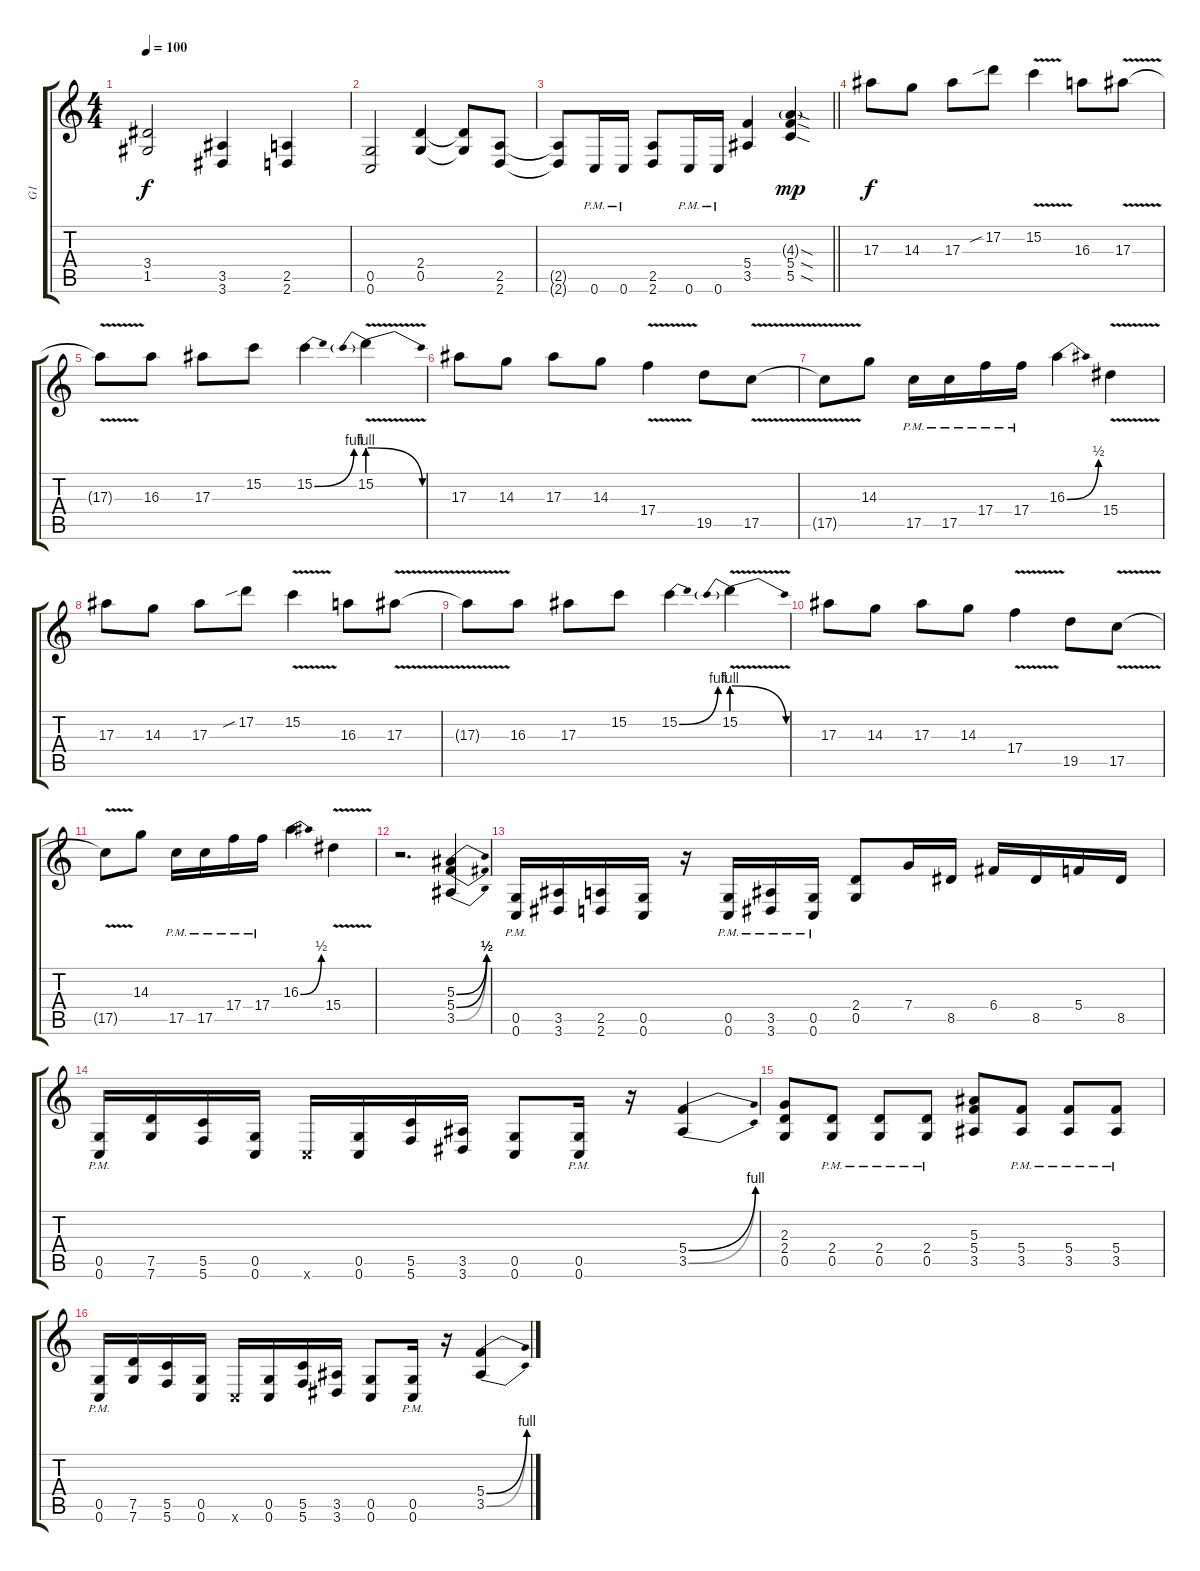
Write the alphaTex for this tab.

\track ("G1" "G1") {instrument distortionguitar}
\staff {score tabs}
\tuning (D4 A3 F3 C3 G2 C2) {hide}
\ts (4 4)
\tempo 100
\clef g2
\ks c
(3.4{t} 1.5{t}).2{dy f} (3.5 3.6).4 (2.5 2.6).4 |
(0.5 0.6).2 (2.4 0.5).4 (2.4{t} 0.5{t}).8 (2.5 2.6).8 |
\barLineRight lightlight
(2.5{t} 2.6{t}).8 0.6{pm}.16 0.6{pm}.16 (2.5 2.6).8 0.6{pm}.16 0.6{pm}.16 (5.4 3.5).4 (4.3{sod g} 5.4{sod} 5.5{sod}).4{dy mp} |
17.3.8{dy f} 14.3.8 17.3.8 17.2{sib}.8 15.2{v}.4 16.3.8 17.3{v}.8 |
17.3{t}.8 16.3.8 17.3.8 15.2.8 15.2{be (bend 0 0 60 4)}.4 15.2{be (prebendrelease 0 4 60 0) v}.4 |
17.3.8 14.3.8 17.3.8 14.3.8 17.4{v}.4 19.5.8 17.5{v}.8 |
17.5{t}.8 14.3.8 17.5{pm}.16 17.5{pm}.16 17.4{pm}.16 17.4{pm}.16 16.3{be (bend 0 0 60 2)}.4 15.4{v}.4 |
17.3.8 14.3.8 17.3.8 17.2{sib}.8 15.2{v}.4 16.3.8 17.3{v}.8 |
17.3{t}.8 16.3.8 17.3.8 15.2.8 15.2{be (bend 0 0 60 4)}.4 15.2{be (prebendrelease 0 4 60 0) v}.4 |
17.3.8 14.3.8 17.3.8 14.3.8 17.4{v}.4 19.5.8 17.5{v}.8 |
17.5{t}.8 14.3.8 17.5{pm}.16 17.5{pm}.16 17.4{pm}.16 17.4{pm}.16 16.3{be (bend 0 0 60 2)}.4 15.4{v}.4 |
r.2{d} (5.3{be (bend 0 0 60 2)} 5.4{be (bend 0 0 60 2)} 3.5{be (bend 0 0 60 2)}).4 |
(0.5{pm} 0.6{pm}).16 (3.5 3.6).16 (2.5 2.6).16 (0.5 0.6).16 r.16 (0.5{pm} 0.6{pm}).16 (3.5{pm} 3.6{pm}).16 (0.5{pm} 0.6{pm}).16 (2.4 0.5).8 7.4.16 8.5.16 6.4.16 8.5.16 5.4.16 8.5.16 |
(0.5{pm} 0.6{pm}).16 (7.5 7.6).16 (5.5 5.6).16 (0.5 0.6).16 0.6{x}.16 (0.5 0.6).16 (5.5 5.6).16 (3.5 3.6).16 (0.5 0.6).8 (0.5{pm} 0.6{pm}).16 r.16 (5.4{be (bend 0 0 60 4)} 3.5{be (bend 0 0 60 4)}).4 |
(2.3 2.4 0.5).8 (2.4{pm} 0.5{pm}).8 (2.4{pm} 0.5{pm}).8 (2.4{pm} 0.5{pm}).8 (5.3 5.4 3.5).8 (5.4{pm} 3.5{pm}).8 (5.4{pm} 3.5{pm}).8 (5.4{pm} 3.5{pm}).8 |
(0.5{pm} 0.6{pm}).16 (7.5 7.6).16 (5.5 5.6).16 (0.5 0.6).16 0.6{x}.16 (0.5 0.6).16 (5.5 5.6).16 (3.5 3.6).16 (0.5 0.6).8 (0.5{pm} 0.6{pm}).16 r.16 (5.4{be (bend 0 0 60 4)} 3.5{be (bend 0 0 60 4)}).4
